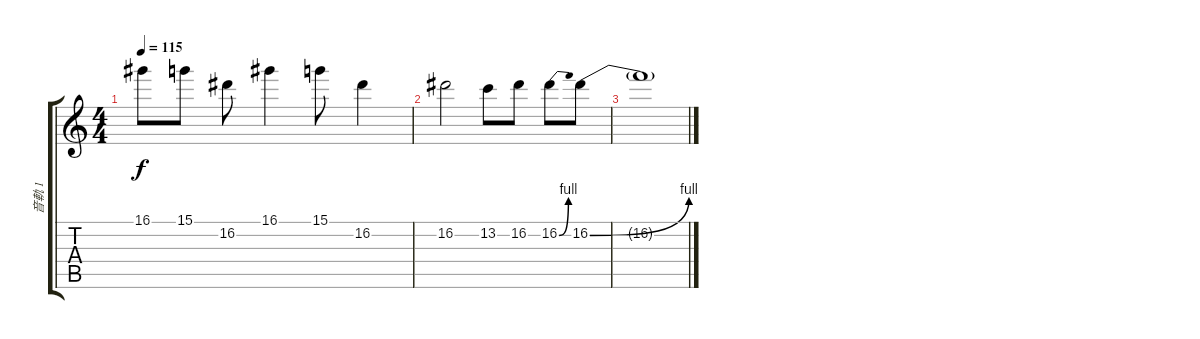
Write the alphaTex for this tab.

\track ("音軌 1" "音軌 1") {instrument electricguitarclean}
\staff {score tabs}
\tuning (E4 B3 G3 D3 A2 E2) {hide}
\ts (4 4)
\tempo 115
\clef g2
\ks c
16.1{t}.8{dy f} 15.1.8 16.2.8 16.1.4 15.1.8 16.2.4 |
16.2.2 13.2.8 16.2.8 16.2{be (bend 0 0 60 4)}.8 16.2{be (bend 0 0 60 4)}.8 |
16.2{t}.1
